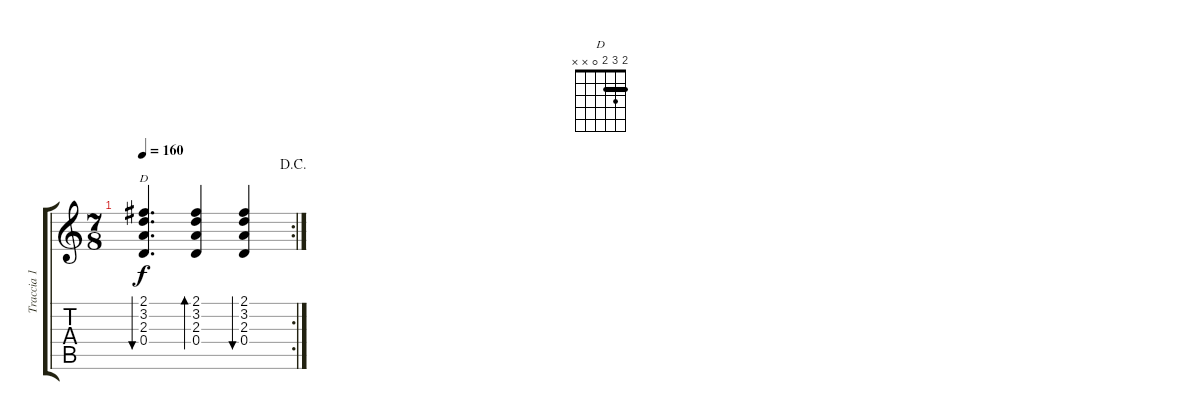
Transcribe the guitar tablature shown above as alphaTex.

\track ("Traccia 1" "Traccia 1") {instrument acousticguitarsteel}
\staff {score tabs}
\tuning (E4 B3 G3 D3 A2 E2) {hide}
\chord ("D" 2 3 2 0 x x) {barre 2}
\rc 2
\ts (7 8)
\jump dacapo
\tempo 160
\clef g2
\ks c
(2.1 3.2 2.3 0.4).4{d bu 60 ch "D" dy f} (2.1 3.2 2.3 0.4).4{bd 60} (2.1 3.2 2.3 0.4).4{bu 60}
